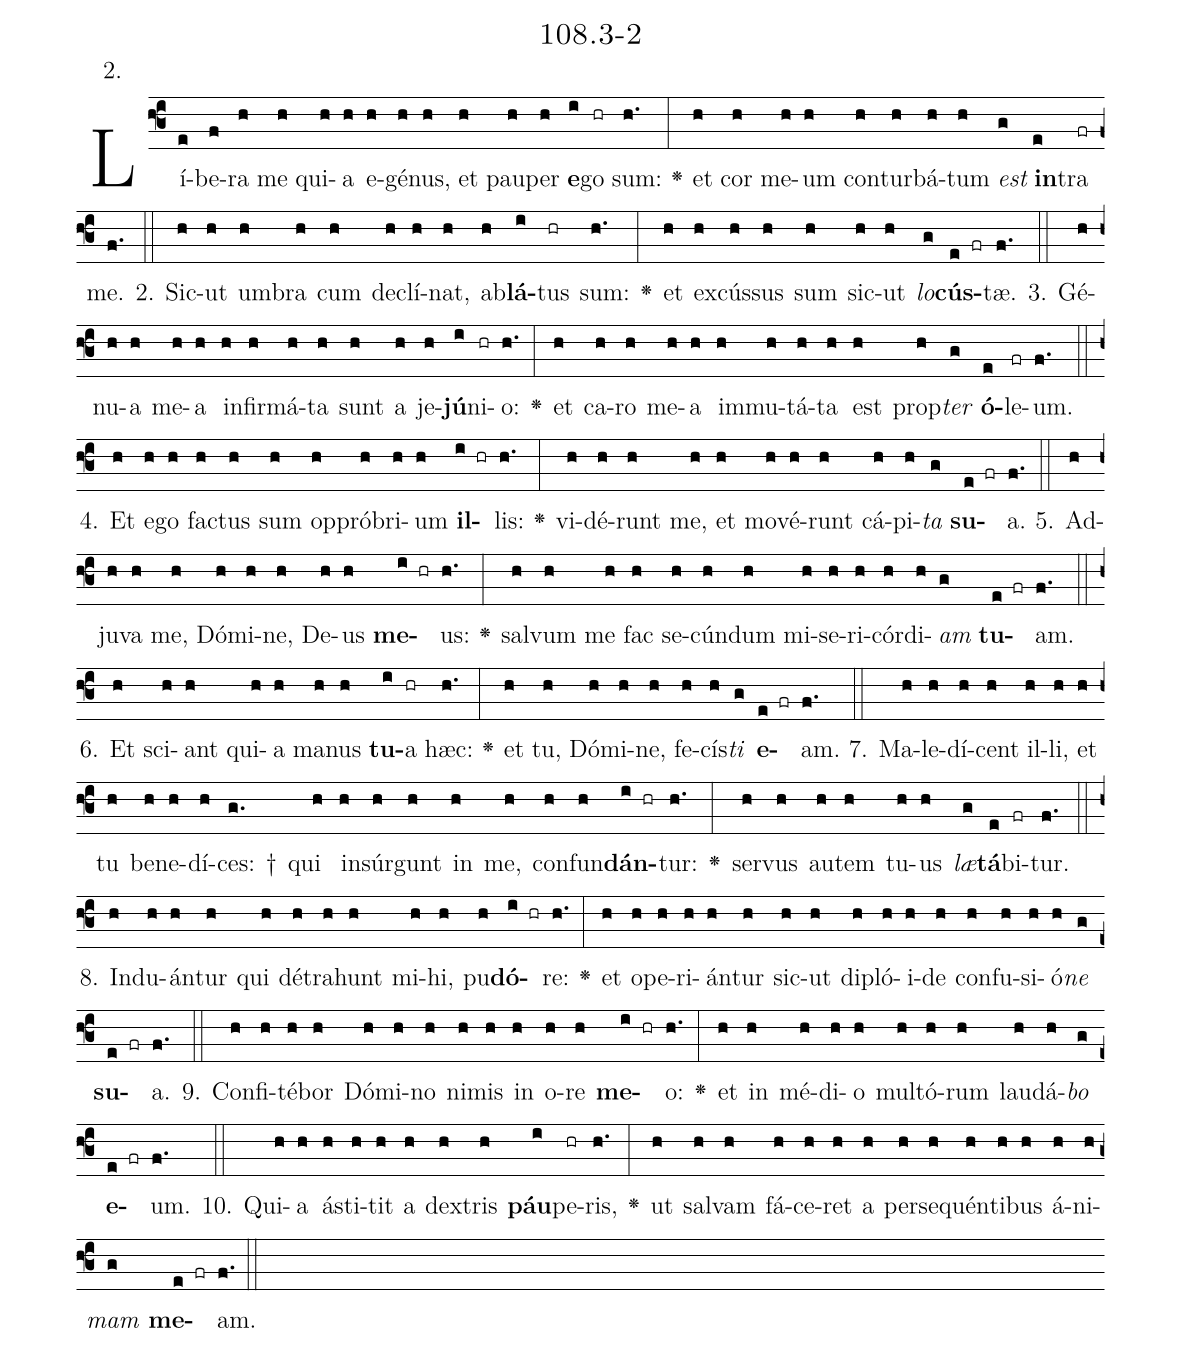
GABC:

name: 108.3-2;
annotation: 2.;
%%
(f3)Lí(e)be(f)ra(h) me(h) qui(h)a(h) e(h)gé(h)nus,(h) et(h) pau(h)per(h) <b>e</b>(i)go(hr) sum:(h.) <v>\greheightstar</v>(:) et(h) cor(h) me(h)um(h) con(h)tur(h)bá(h)tum(h) <i>est</i>(g) <b>in</b>(e)tra(fr) me.(f.) (::)
2. Sic(h)ut(h) um(h)bra(h) cum(h) de(h)clí(h)nat,(h) ab(h)<b>lá</b>(i)tus(hr) sum:(h.) <v>\greheightstar</v>(:) et(h) ex(h)cús(h)sus(h) sum(h) sic(h)ut(h) <i>lo</i>(g)<b>cús</b>(e fr)tæ.(f.) (::)
3. Gé(h)nu(h)a(h) me(h)a(h) in(h)fir(h)má(h)ta(h) sunt(h) a(h) je(h)<b>jú</b>(i)ni(hr)o:(h.) <v>\greheightstar</v>(:) et(h) ca(h)ro(h) me(h)a(h) im(h)mu(h)tá(h)ta(h) est(h) prop(h)<i>ter</i>(g) <b>ó</b>(e)le(fr)um.(f.) (::)
4. Et(h) e(h)go(h) fac(h)tus(h) sum(h) op(h)pró(h)bri(h)um(h) <b>il</b>(i hr)lis:(h.) <v>\greheightstar</v>(:) vi(h)dé(h)runt(h) me,(h) et(h) mo(h)vé(h)runt(h) cá(h)pi(h)<i>ta</i>(g) <b>su</b>(e fr)a.(f.) (::)
5. Ad(h)ju(h)va(h) me,(h) Dó(h)mi(h)ne,(h) De(h)us(h) <b>me</b>(i hr)us:(h.) <v>\greheightstar</v>(:) sal(h)vum(h) me(h) fac(h) se(h)cún(h)dum(h) mi(h)se(h)ri(h)cór(h)di(h)<i>am</i>(g) <b>tu</b>(e fr)am.(f.) (::)
6. Et(h) sci(h)ant(h) qui(h)a(h) ma(h)nus(h) <b>tu</b>(i)a(hr) hæc:(h.) <v>\greheightstar</v>(:) et(h) tu,(h) Dó(h)mi(h)ne,(h) fe(h)cís(h)<i>ti</i>(g) <b>e</b>(e fr)am.(f.) (::)
7. Ma(h)le(h)dí(h)cent(h) il(h)li,(h) et(h) tu(h) be(h)ne(h)dí(h)ces: †(g.) qui(h) in(h)súr(h)gunt(h) in(h) me,(h) con(h)fun(h)<b>dán</b>(i hr)tur:(h.) <v>\greheightstar</v>(:) ser(h)vus(h) au(h)tem(h) tu(h)us(h) <i>læ</i>(g)<b>tá</b>(e)bi(fr)tur.(f.) (::)
8. Ind(h)u(h)án(h)tur(h) qui(h) dé(h)tra(h)hunt(h) mi(h)hi,(h) pu(h)<b>dó</b>(i hr)re:(h.) <v>\greheightstar</v>(:) et(h) o(h)pe(h)ri(h)án(h)tur(h) sic(h)ut(h) di(h)pló(h)i(h)de(h) con(h)fu(h)si(h)ó(h)<i>ne</i>(g) <b>su</b>(e fr)a.(f.) (::)
9. Con(h)fi(h)té(h)bor(h) Dó(h)mi(h)no(h) ni(h)mis(h) in(h) o(h)re(h) <b>me</b>(i hr)o:(h.) <v>\greheightstar</v>(:) et(h) in(h) mé(h)di(h)o(h) mul(h)tó(h)rum(h) lau(h)dá(h)<i>bo</i>(g) <b>e</b>(e fr)um.(f.) (::)
10. Qui(h)a(h) á(h)sti(h)tit(h) a(h) dex(h)tris(h) <b>páu</b>(i)pe(hr)ris,(h.) <v>\greheightstar</v>(:) ut(h) sal(h)vam(h) fá(h)ce(h)ret(h) a(h) per(h)se(h)quén(h)ti(h)bus(h) á(h)ni(h)<i>mam</i>(g) <b>me</b>(e fr)am.(f.) (::)
